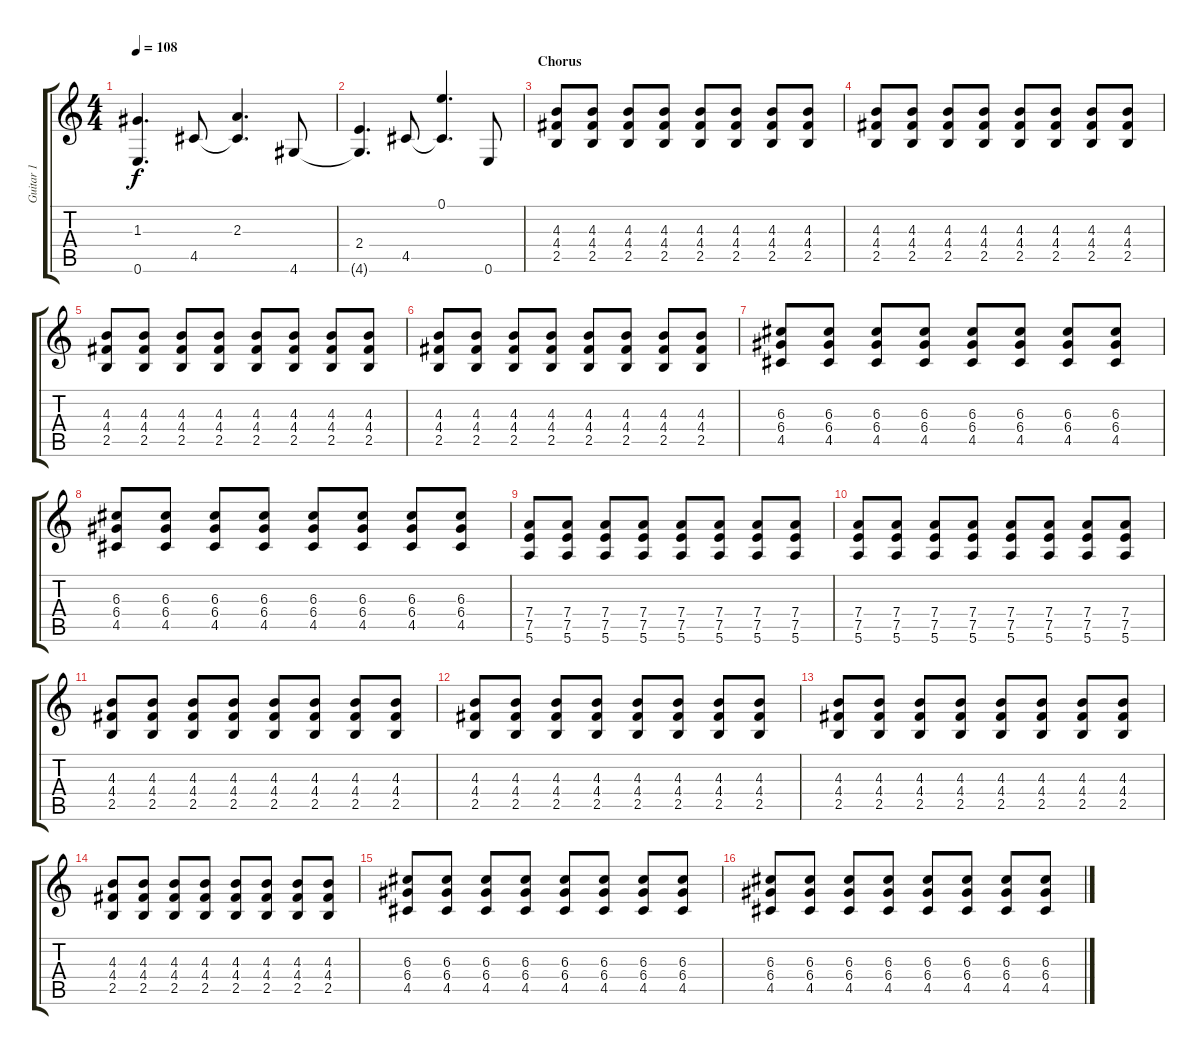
\track ("Guitar 1" "Guitar 1") {instrument acousticguitarsteel}
\staff {score tabs}
\tuning (E4 B3 G3 D3 A2 E2) {hide}
\ts (4 4)
\tempo 108
\clef g2
\ks c
(1.3 0.6{t}).4{d dy f} 4.5.8 (2.3 4.5{t}).4{d} 4.6.8 |
(2.4 4.6{t}).4{d} 4.5.8 (0.1 4.5{t}).4{d} 0.6.8 |
\section ("" "Chorus")
(4.3 4.4 2.5).8{volume 10 balance 8 instrument overdrivenguitar} (4.3 4.4 2.5).8 (4.3 4.4 2.5).8 (4.3 4.4 2.5).8 (4.3 4.4 2.5).8 (4.3 4.4 2.5).8 (4.3 4.4 2.5).8 (4.3 4.4 2.5).8 |
(4.3 4.4 2.5).8 (4.3 4.4 2.5).8 (4.3 4.4 2.5).8 (4.3 4.4 2.5).8 (4.3 4.4 2.5).8 (4.3 4.4 2.5).8 (4.3 4.4 2.5).8 (4.3 4.4 2.5).8 |
(4.3 4.4 2.5).8 (4.3 4.4 2.5).8 (4.3 4.4 2.5).8 (4.3 4.4 2.5).8 (4.3 4.4 2.5).8 (4.3 4.4 2.5).8 (4.3 4.4 2.5).8 (4.3 4.4 2.5).8 |
(4.3 4.4 2.5).8 (4.3 4.4 2.5).8 (4.3 4.4 2.5).8 (4.3 4.4 2.5).8 (4.3 4.4 2.5).8 (4.3 4.4 2.5).8 (4.3 4.4 2.5).8 (4.3 4.4 2.5).8 |
(6.3 6.4 4.5).8 (6.3 6.4 4.5).8 (6.3 6.4 4.5).8 (6.3 6.4 4.5).8 (6.3 6.4 4.5).8 (6.3 6.4 4.5).8 (6.3 6.4 4.5).8 (6.3 6.4 4.5).8 |
(6.3 6.4 4.5).8 (6.3 6.4 4.5).8 (6.3 6.4 4.5).8 (6.3 6.4 4.5).8 (6.3 6.4 4.5).8 (6.3 6.4 4.5).8 (6.3 6.4 4.5).8 (6.3 6.4 4.5).8 |
(7.4 7.5 5.6).8 (7.4 7.5 5.6).8 (7.4 7.5 5.6).8 (7.4 7.5 5.6).8 (7.4 7.5 5.6).8 (7.4 7.5 5.6).8 (7.4 7.5 5.6).8 (7.4 7.5 5.6).8 |
(7.4 7.5 5.6).8 (7.4 7.5 5.6).8 (7.4 7.5 5.6).8 (7.4 7.5 5.6).8 (7.4 7.5 5.6).8 (7.4 7.5 5.6).8 (7.4 7.5 5.6).8 (7.4 7.5 5.6).8 |
(4.3 4.4 2.5).8 (4.3 4.4 2.5).8 (4.3 4.4 2.5).8 (4.3 4.4 2.5).8 (4.3 4.4 2.5).8 (4.3 4.4 2.5).8 (4.3 4.4 2.5).8 (4.3 4.4 2.5).8 |
(4.3 4.4 2.5).8 (4.3 4.4 2.5).8 (4.3 4.4 2.5).8 (4.3 4.4 2.5).8 (4.3 4.4 2.5).8 (4.3 4.4 2.5).8 (4.3 4.4 2.5).8 (4.3 4.4 2.5).8 |
(4.3 4.4 2.5).8 (4.3 4.4 2.5).8 (4.3 4.4 2.5).8 (4.3 4.4 2.5).8 (4.3 4.4 2.5).8 (4.3 4.4 2.5).8 (4.3 4.4 2.5).8 (4.3 4.4 2.5).8 |
(4.3 4.4 2.5).8 (4.3 4.4 2.5).8 (4.3 4.4 2.5).8 (4.3 4.4 2.5).8 (4.3 4.4 2.5).8 (4.3 4.4 2.5).8 (4.3 4.4 2.5).8 (4.3 4.4 2.5).8 |
(6.3 6.4 4.5).8 (6.3 6.4 4.5).8 (6.3 6.4 4.5).8 (6.3 6.4 4.5).8 (6.3 6.4 4.5).8 (6.3 6.4 4.5).8 (6.3 6.4 4.5).8 (6.3 6.4 4.5).8 |
(6.3 6.4 4.5).8 (6.3 6.4 4.5).8 (6.3 6.4 4.5).8 (6.3 6.4 4.5).8 (6.3 6.4 4.5).8 (6.3 6.4 4.5).8 (6.3 6.4 4.5).8 (6.3 6.4 4.5).8
